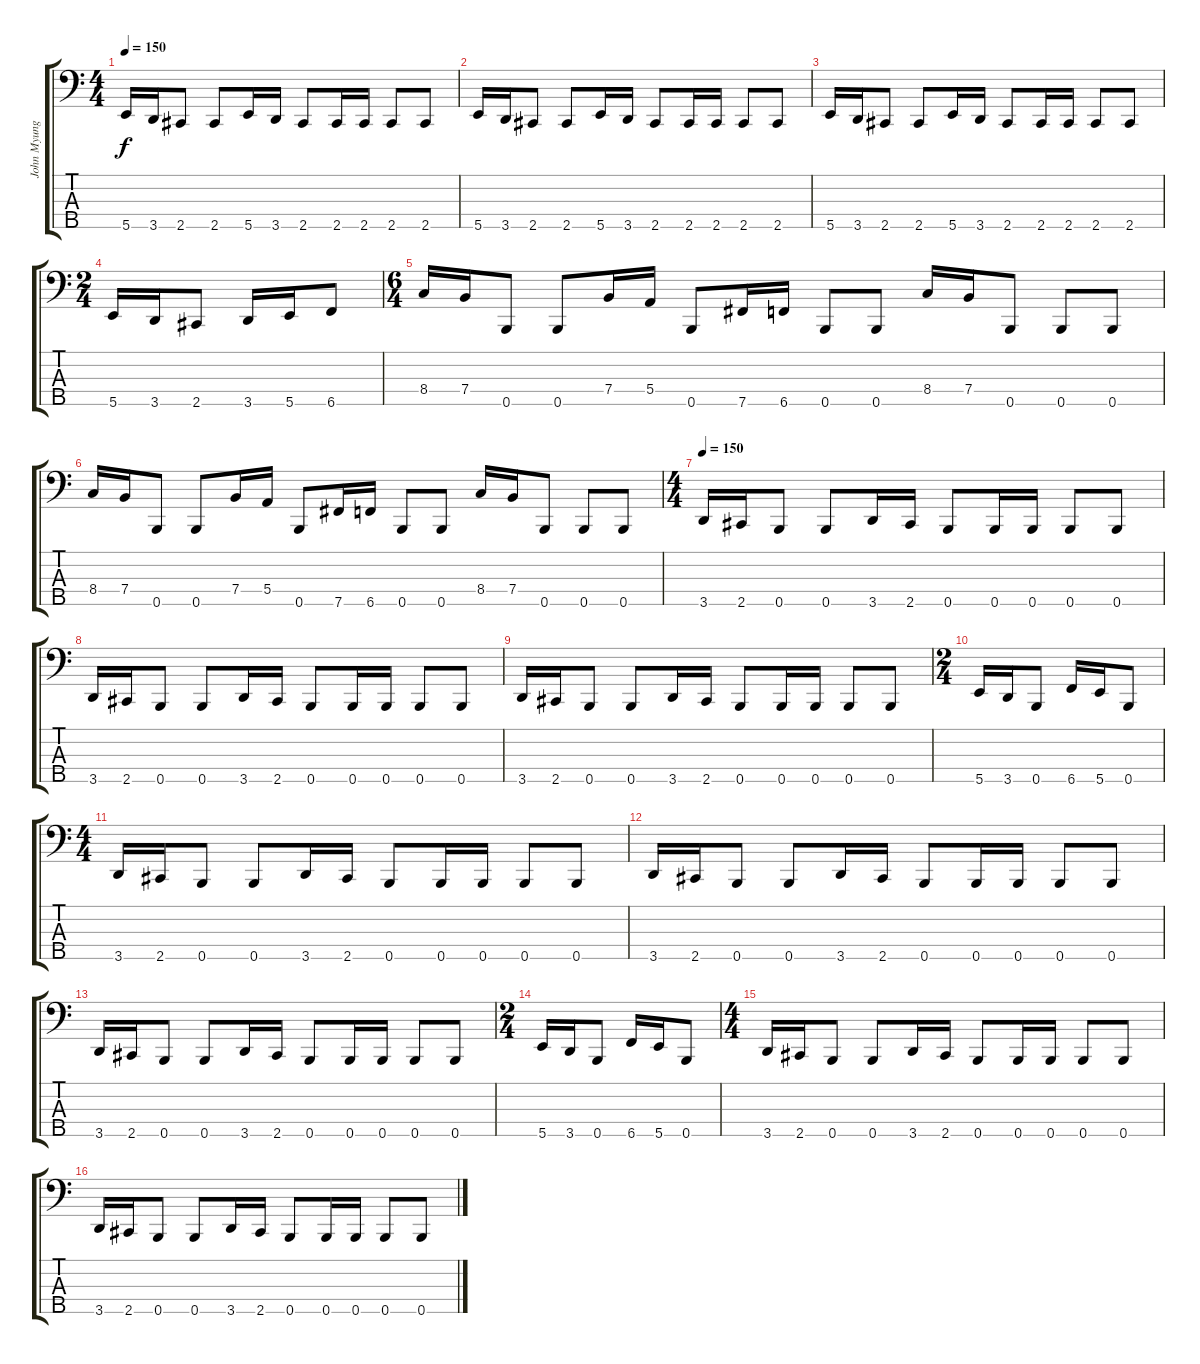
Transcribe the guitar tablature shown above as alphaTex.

\track ("John Myung" "John Myung") {instrument electricbassfinger}
\staff {score tabs}
\tuning (G2 D2 A1 E1 B0) {hide}
\ts (4 4)
\tempo 150
\clef f4
\ks c
5.5.16{dy f} 3.5.16 2.5.8 2.5.8 5.5.16 3.5.16 2.5.8 2.5.16 2.5.16 2.5.8 2.5.8 |
5.5.16 3.5.16 2.5.8 2.5.8 5.5.16 3.5.16 2.5.8 2.5.16 2.5.16 2.5.8 2.5.8 |
5.5.16 3.5.16 2.5.8 2.5.8 5.5.16 3.5.16 2.5.8 2.5.16 2.5.16 2.5.8 2.5.8 |
\ts (2 4)
5.5.16 3.5.16 2.5.8 3.5.16 5.5.16 6.5.8 |
\ts (6 4)
8.4.16 7.4.16 0.5.8 0.5.8 7.4.16 5.4.16 0.5.8 7.5.16 6.5.16 0.5.8 0.5.8 8.4.16 7.4.16 0.5.8 0.5.8 0.5.8 |
8.4.16 7.4.16 0.5.8 0.5.8 7.4.16 5.4.16 0.5.8 7.5.16 6.5.16 0.5.8 0.5.8 8.4.16 7.4.16 0.5.8 0.5.8 0.5.8 |
\ts (4 4)
\tempo 150
3.5.16 2.5.16 0.5.8 0.5.8 3.5.16 2.5.16 0.5.8 0.5.16 0.5.16 0.5.8 0.5.8 |
3.5.16 2.5.16 0.5.8 0.5.8 3.5.16 2.5.16 0.5.8 0.5.16 0.5.16 0.5.8 0.5.8 |
3.5.16 2.5.16 0.5.8 0.5.8 3.5.16 2.5.16 0.5.8 0.5.16 0.5.16 0.5.8 0.5.8 |
\ts (2 4)
5.5.16 3.5.16 0.5.8 6.5.16 5.5.16 0.5.8 |
\ts (4 4)
3.5.16 2.5.16 0.5.8 0.5.8 3.5.16 2.5.16 0.5.8 0.5.16 0.5.16 0.5.8 0.5.8 |
3.5.16 2.5.16 0.5.8 0.5.8 3.5.16 2.5.16 0.5.8 0.5.16 0.5.16 0.5.8 0.5.8 |
3.5.16 2.5.16 0.5.8 0.5.8 3.5.16 2.5.16 0.5.8 0.5.16 0.5.16 0.5.8 0.5.8 |
\ts (2 4)
5.5.16 3.5.16 0.5.8 6.5.16 5.5.16 0.5.8 |
\ts (4 4)
3.5.16 2.5.16 0.5.8 0.5.8 3.5.16 2.5.16 0.5.8 0.5.16 0.5.16 0.5.8 0.5.8 |
3.5.16 2.5.16 0.5.8 0.5.8 3.5.16 2.5.16 0.5.8 0.5.16 0.5.16 0.5.8 0.5.8
